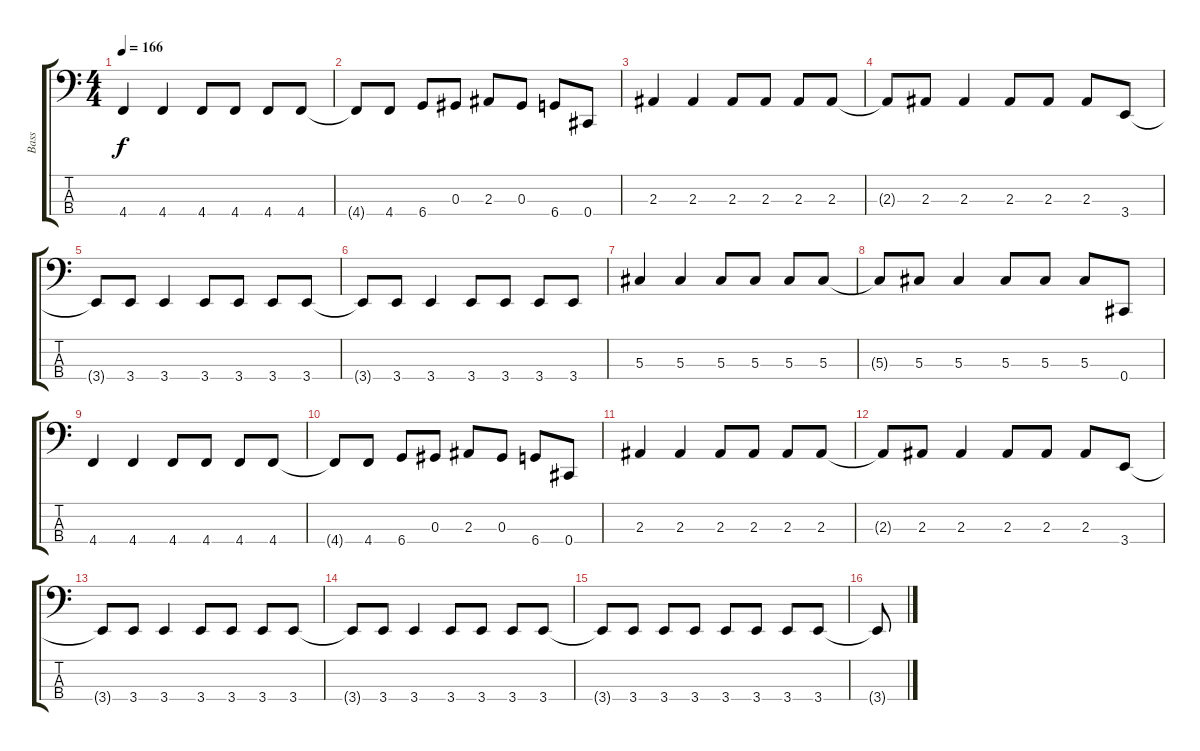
\track ("Bass" "Bass") {instrument electricbasspick}
\staff {score tabs}
\tuning (Gb2 Db2 Ab1 Db1) {hide}
\ts (4 4)
\tempo 166
\clef f4
\ks c
4.4.4{dy f} 4.4.4 4.4.8 4.4.8 4.4.8 4.4.8 |
4.4{t}.8 4.4.8 6.4.8 0.3.8 2.3.8 0.3.8 6.4.8 0.4.8 |
2.3.4 2.3.4 2.3.8 2.3.8 2.3.8 2.3.8 |
2.3{t}.8 2.3.8 2.3.4 2.3.8 2.3.8 2.3.8 3.4.8 |
3.4{t}.8 3.4.8 3.4.4 3.4.8 3.4.8 3.4.8 3.4.8 |
3.4{t}.8 3.4.8 3.4.4 3.4.8 3.4.8 3.4.8 3.4.8 |
5.3.4 5.3.4 5.3.8 5.3.8 5.3.8 5.3.8 |
5.3{t}.8 5.3.8 5.3.4 5.3.8 5.3.8 5.3.8 0.4.8 |
4.4.4 4.4.4 4.4.8 4.4.8 4.4.8 4.4.8 |
4.4{t}.8 4.4.8 6.4.8 0.3.8 2.3.8 0.3.8 6.4.8 0.4.8 |
2.3.4 2.3.4 2.3.8 2.3.8 2.3.8 2.3.8 |
2.3{t}.8 2.3.8 2.3.4 2.3.8 2.3.8 2.3.8 3.4.8 |
3.4{t}.8 3.4.8 3.4.4 3.4.8 3.4.8 3.4.8 3.4.8 |
3.4{t}.8 3.4.8 3.4.4 3.4.8 3.4.8 3.4.8 3.4.8 |
3.4{t}.8 3.4.8 3.4.8 3.4.8 3.4.8 3.4.8 3.4.8 3.4.8 |
3.4{t}.8
